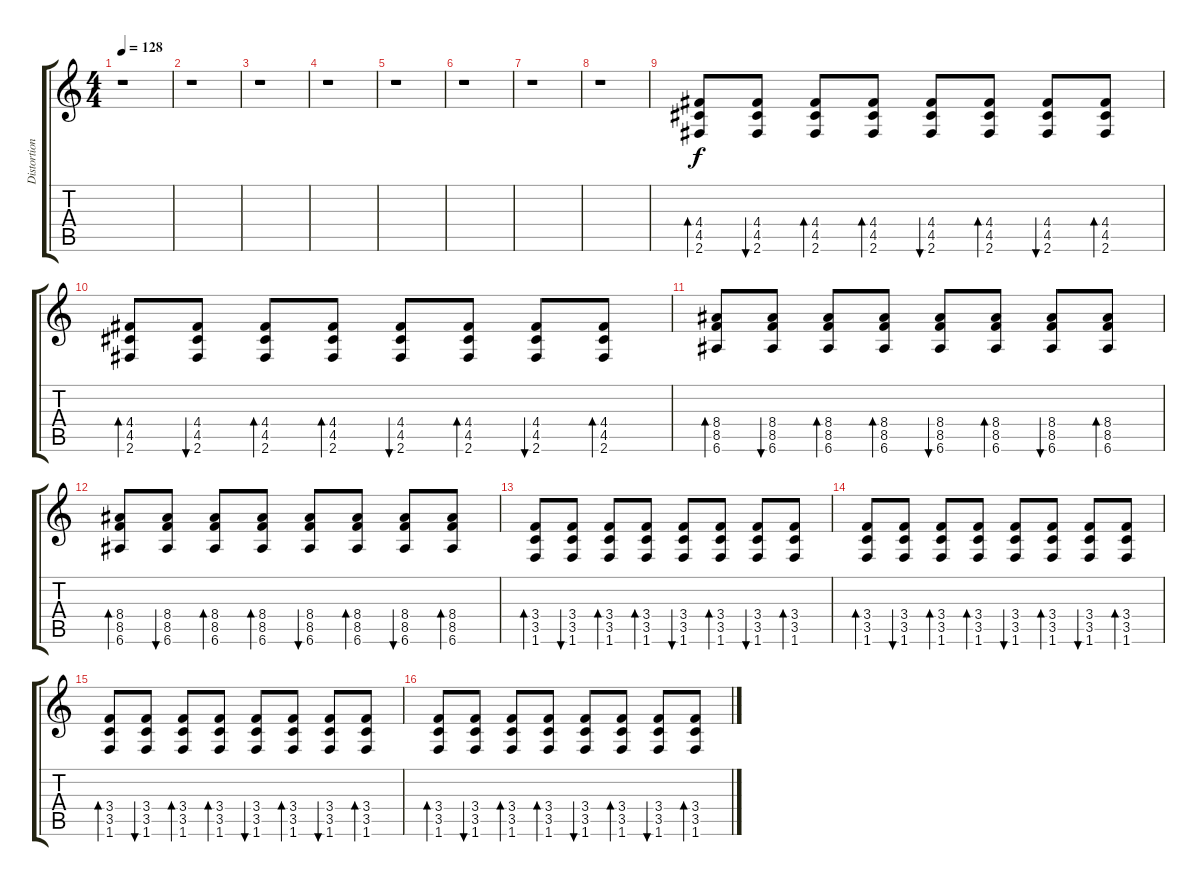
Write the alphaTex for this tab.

\track ("Distortion Guitar 2" "Distortion") {instrument overdrivenguitar}
\staff {score tabs}
\tuning (E4 B3 G3 D3 A2 E2) {hide}
\ts (4 4)
\tempo 128
\clef g2
\ks c
r.1{dy f} |
r.1 |
r.1 |
r.1 |
r.1 |
r.1 |
r.1 |
r.1 |
(4.4 4.5 2.6).8{bd 60} (4.4 4.5 2.6).8{bu 60} (4.4 4.5 2.6).8{bd 60} (4.4 4.5 2.6).8{bd 60} (4.4 4.5 2.6).8{bu 60} (4.4 4.5 2.6).8{bd 60} (4.4 4.5 2.6).8{bu 60} (4.4 4.5 2.6).8{bd 60} |
(4.4 4.5 2.6).8{bd 60} (4.4 4.5 2.6).8{bu 60} (4.4 4.5 2.6).8{bd 60} (4.4 4.5 2.6).8{bd 60} (4.4 4.5 2.6).8{bu 60} (4.4 4.5 2.6).8{bd 60} (4.4 4.5 2.6).8{bu 60} (4.4 4.5 2.6).8{bd 60} |
(8.4 8.5 6.6).8{bd 60} (8.4 8.5 6.6).8{bu 60} (8.4 8.5 6.6).8{bd 60} (8.4 8.5 6.6).8{bd 60} (8.4 8.5 6.6).8{bu 60} (8.4 8.5 6.6).8{bd 60} (8.4 8.5 6.6).8{bu 60} (8.4 8.5 6.6).8{bd 60} |
(8.4 8.5 6.6).8{bd 60} (8.4 8.5 6.6).8{bu 60} (8.4 8.5 6.6).8{bd 60} (8.4 8.5 6.6).8{bd 60} (8.4 8.5 6.6).8{bu 60} (8.4 8.5 6.6).8{bd 60} (8.4 8.5 6.6).8{bu 60} (8.4 8.5 6.6).8{bd 60} |
(3.4 3.5 1.6).8{bd 60} (3.4 3.5 1.6).8{bu 60} (3.4 3.5 1.6).8{bd 60} (3.4 3.5 1.6).8{bd 60} (3.4 3.5 1.6).8{bu 60} (3.4 3.5 1.6).8{bd 60} (3.4 3.5 1.6).8{bu 60} (3.4 3.5 1.6).8{bd 60} |
(3.4 3.5 1.6).8{bd 60} (3.4 3.5 1.6).8{bu 60} (3.4 3.5 1.6).8{bd 60} (3.4 3.5 1.6).8{bd 60} (3.4 3.5 1.6).8{bu 60} (3.4 3.5 1.6).8{bd 60} (3.4 3.5 1.6).8{bu 60} (3.4 3.5 1.6).8{bd 60} |
(3.4 3.5 1.6).8{bd 60} (3.4 3.5 1.6).8{bu 60} (3.4 3.5 1.6).8{bd 60} (3.4 3.5 1.6).8{bd 60} (3.4 3.5 1.6).8{bu 60} (3.4 3.5 1.6).8{bd 60} (3.4 3.5 1.6).8{bu 60} (3.4 3.5 1.6).8{bd 60} |
(3.4 3.5 1.6).8{bd 60} (3.4 3.5 1.6).8{bu 60} (3.4 3.5 1.6).8{bd 60} (3.4 3.5 1.6).8{bd 60} (3.4 3.5 1.6).8{bu 60} (3.4 3.5 1.6).8{bd 60} (3.4 3.5 1.6).8{bu 60} (3.4 3.5 1.6).8{bd 60}
